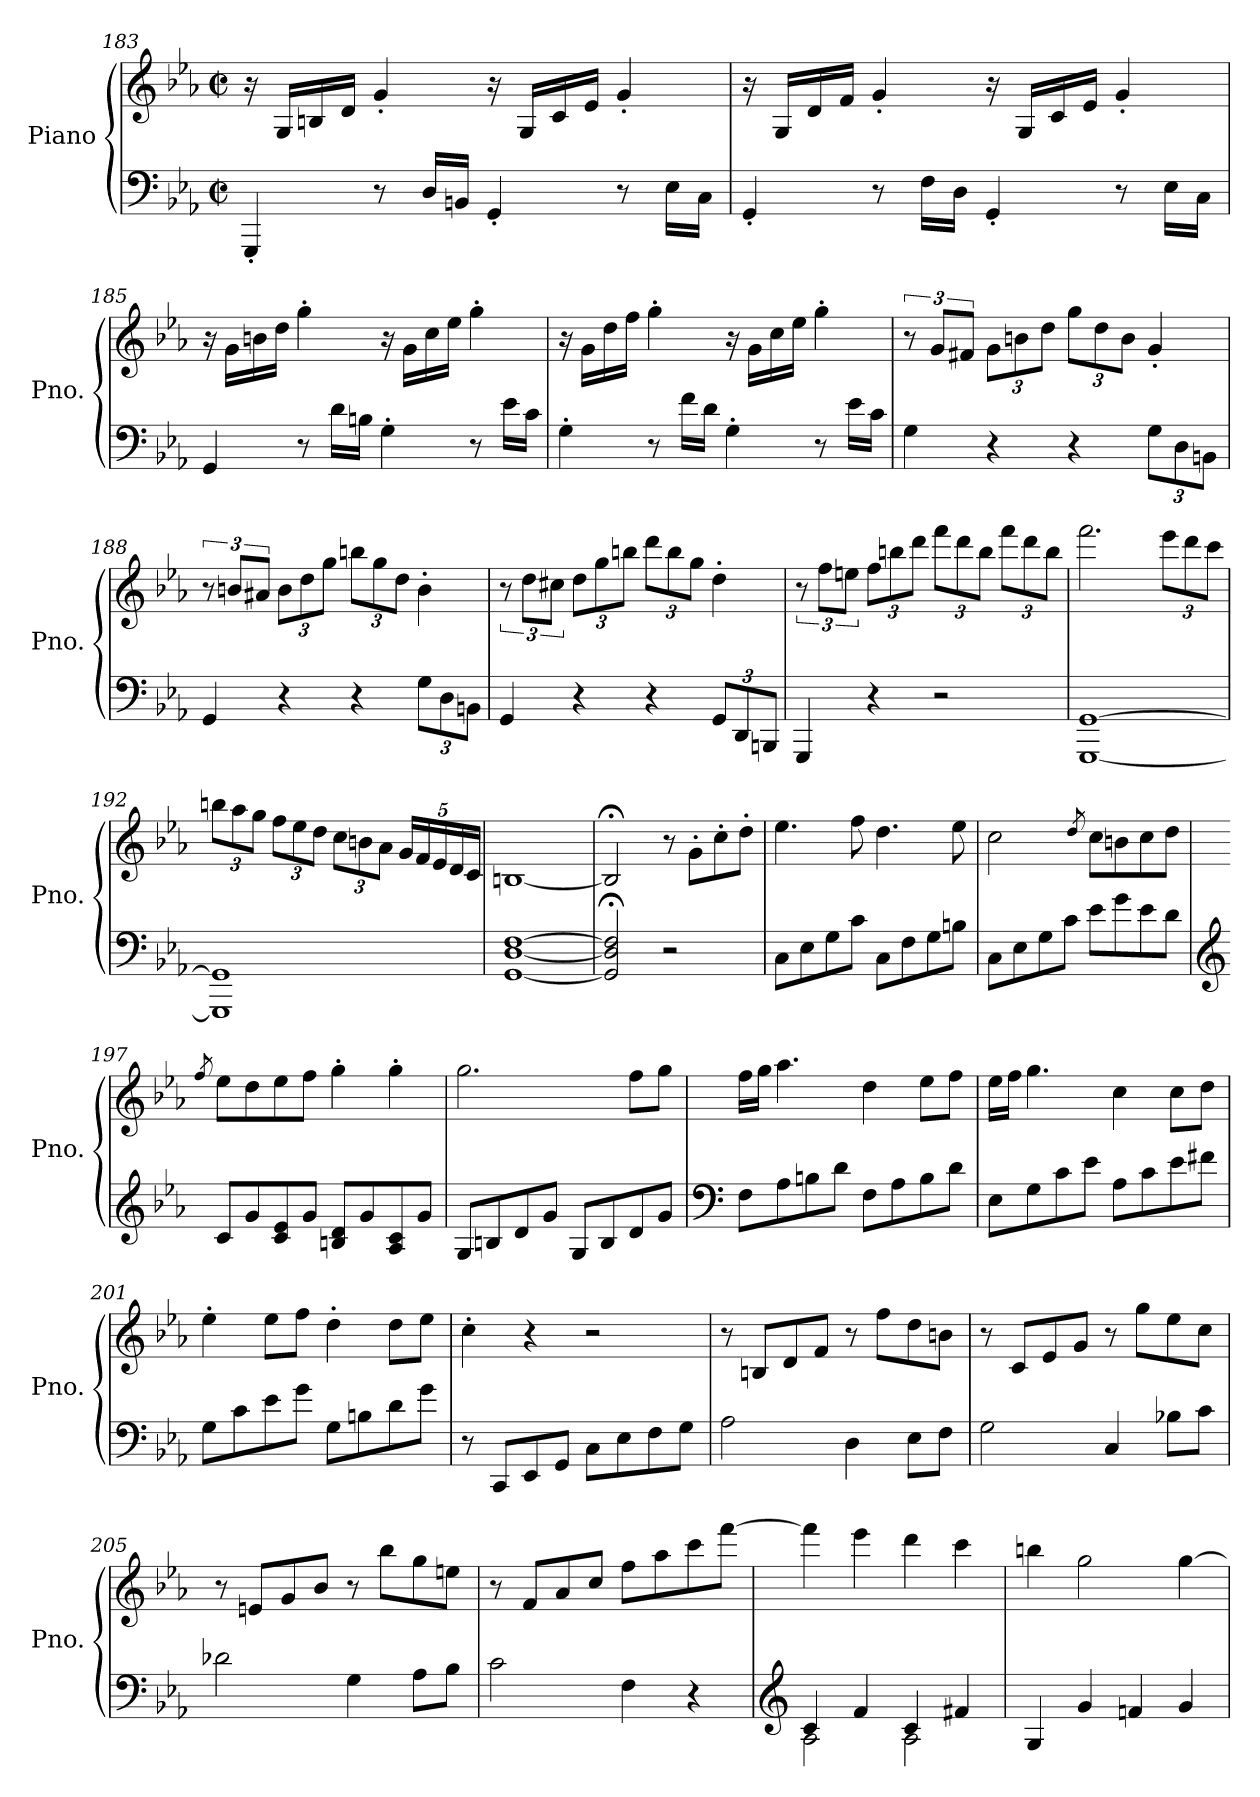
**kern	**kern
*part1	*part1
*staff2	*staff1
*I"Piano	*
*I'Pno.	*
!!LO:PB:g=z
*clefF4	*clefG2
*k[b-e-a-]	*k[b-e-a-]
*M2/2	*M2/2
*met(c|)	*met(c|)
=183	=183
4GGG'/	16r
.	16G/LL
.	16Bn/
.	16d/JJ
8r	4g'/
16D/LL	.
16BBn/JJ	.
4GG'/	16r
.	16G/LL
.	16c/
.	16e-/JJ
8r	4g'/
16E-\LL	.
16C\JJ	.
=184	=184
4GG'/	16r
.	16G/LL
.	16d/
.	16f/JJ
8r	4g'/
16F\LL	.
16D\JJ	.
4GG'/	16r
.	16G/LL
.	16c/
.	16e-/JJ
8r	4g'/
16E-\LL	.
16C\JJ	.
!!LO:LB:g=z
=185	=185
4GG/	16r
.	16g\LL
.	16bn\
.	16dd\JJ
8r	4gg'\
16d\LL	.
16Bn\JJ	.
4G'\	16r
.	16g\LL
.	16cc\
.	16ee-\JJ
8r	4gg'\
16e-\LL	.
16c\JJ	.
!!LO:LB:g=z
=186	=186
4G'\	16r
.	16g\LL
.	16dd\
.	16ff\JJ
8r	4gg'\
16f\LL	.
16d\JJ	.
4G'\	16r
.	16g\LL
.	16cc\
.	16ee-\JJ
8r	4gg'\
16e-\LL	.
16c\JJ	.
=187	=187
4G\	12r
.	12g/L
.	12f#X/J
*	*Xbrackettup
4r	12g\L
.	12bn\
.	12dd\J
4r	12gg\L
.	12dd\
.	12b\J
*Xbrackettup	*
12G\L	4g'/
12D\	.
12BBn\J	.
=188	=188
*	*brackettup
4GG/	12r
.	12bn/L
.	12a#X/J
*	*Xbrackettup
4r	12b\L
.	12dd\
.	12gg\J
4r	12bbn\L
.	12gg\
.	12dd\J
12G\L	4b'\
12D\	.
12BBn\J	.
!!LO:LB:g=z
=189	=189
*	*brackettup
4GG/	12r
.	12dd\L
.	12cc#X\J
*	*Xbrackettup
4r	12dd\L
.	12gg\
.	12bbn\J
4r	12ddd\L
.	12bb\
.	12gg\J
12GG/L	4dd'\
12DD/	.
12BBBn/J	.
=190	=190
*	*brackettup
4GGG/	12r
.	12ff\L
.	12een\J
*	*Xbrackettup
4r	12ff\L
.	12bbn\
.	12ddd\J
2r	12fff\L
.	12ddd\
.	12bb\J
.	12fff\L
.	12ddd\
.	12bb\J
=191	=191
[1GGG [1GG	2.fff\
.	12eee-\L
.	12ddd\
.	12ccc\J
!!LO:LB:g=z
=192	=192
1GGG] 1GG]	12bbn\L
.	12aa-\
.	12gg\J
.	12ff\L
.	12ee-\
.	12dd\J
.	12cc\L
.	12bn\
.	12a-\J
.	20g/LL
.	20f/
.	20e-/
.	20d/
.	20c/JJ
=193	=193
[1GG [1D [1F	[1Bn
=194	=194
2GG/]; 2D/]; 2F/];	2B;</]
2r	8r
.	8g'\L
.	8cc'\
.	8dd'\J
=195	=195
8C\L	4.ee-\
8E-\	.
8G\	.
8c\J	8ff\
8C\L	4.dd\
8F\	.
8G\	.
8Bn\J	8ee-\
=196	=196
8C\L	2cc\
8E-\	.
8G\	.
8c\J	.
.	8qdd/
8e-\L	8cc\L
8g\	8bn\
8e-\	8cc\
8d\J	8dd\J
!!LO:LB:g=z
=197	=197
*clefG2	*
.	8qff/
8c/L	8ee-\L
8g/	8dd\
8c/ 8e-/	8ee-\
8g/J	8ff\J
8Bn/ 8d/L	4gg'\
8g/	.
8A-/ 8c/	4gg'\
8g/J	.
=198	=198
8G/L	2.gg\
8Bn/	.
8d/	.
8g/J	.
8G/L	.
8B/	.
8d/	8ff\L
8g/J	8gg\J
=199	=199
*clefF4	*
8F\L	16ff\LL
.	16gg\JJ
8A-\	4.aa-\
8Bn\	.
8d\J	.
8F\L	4dd\
8A-\	.
8B\	8ee-\L
8d\J	8ff\J
=200	=200
8E-\L	16ee-\LL
.	16ff\JJ
8G\	4.gg\
8c\	.
8e-\J	.
8A-\L	4cc\
8c\	.
8e-\	8cc\L
8f#X\J	8dd\J
!!LO:PB:g=z
=201	=201
8G\L	4ee-'\
8c\	.
8e-\	8ee-\L
8g\J	8ff\J
8G\L	4dd'\
8Bn\	.
8d\	8dd\L
8g\J	8ee-\J
=202	=202
8r	4cc'\
8CC/L	.
8EE-/	4r
8GG/J	.
8C\L	2r
8E-\	.
8F\	.
8G\J	.
=203	=203
2A-\	8r
.	8Bn/L
.	8d/
.	8f/J
4D\	8r
.	8ff\L
8E-\L	8dd\
8F\J	8bn\J
=204	=204
2G\	8r
.	8c/L
.	8e-/
.	8g/J
4C/	8r
.	8gg\L
8B-X\L	8ee-\
8c\J	8cc\J
!!LO:PB:g=z
=205	=205
2d-X\	8r
.	8en/L
.	8g/
.	8b-/J
4G\	8r
.	8bb-\L
8A-\L	8gg\
8B-\J	8een\J
=206	=206
2c\	8r
.	8f/L
.	8a-/
.	8cc/J
4F\	8ff\L
.	8aa-\
4r	8ccc\
.	[8fff\J
=207	=207
*clefG2	*
*^	*
4c/	2A-\	4fff\]
4f/	.	4eee-\
4c/	2A-\	4ddd\
4f#X/	.	4ccc\
*v	*v	*
=208	=208
4G/	4bbn\
4g/	2gg\
4fn/	.
4g/	[4gg\
=	=
*-	*-
